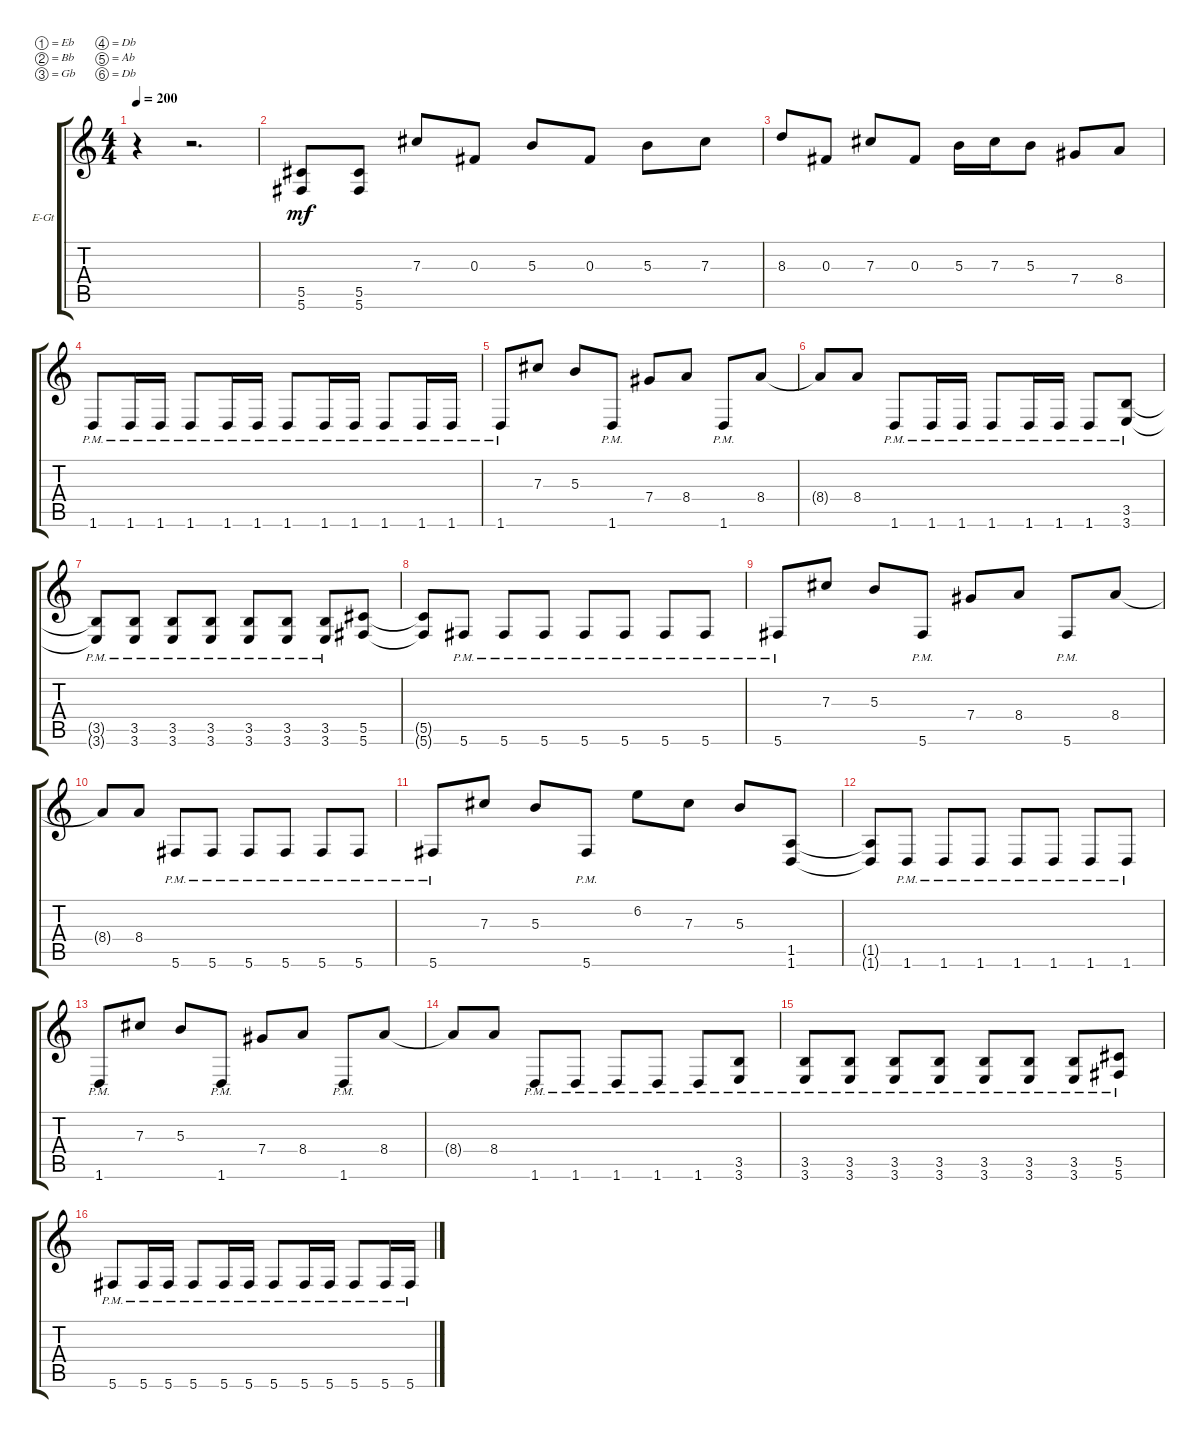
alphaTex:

\bracketExtendMode groupsimilarinstruments
\firstSystemTrackNameOrientation horizontal
\otherSystemsTrackNameOrientation horizontal
\track ("Lead Guitar" "E-Gt") {instrument electricguitarclean}
\staff {score tabs}
\tuning (Eb4 Bb3 Gb3 Db3 Ab2 Db2)
\ts (4 4)
\tempo 200
\clef g2
\ks c
r.4{dy mf} r.2{d} |
(5.6 5.5).8 (5.6 5.5).8 7.3.8 0.3.8 5.3.8 0.3.8 5.3.8 7.3.8 |
8.3.8 0.3.8 7.3.8 0.3.8 5.3.16 7.3.16 5.3.8 7.4.8 8.4.8 |
1.6{pm}.8 1.6{pm}.16 1.6{pm}.16 1.6{pm}.8 1.6{pm}.16 1.6{pm}.16 1.6{pm}.8 1.6{pm}.16 1.6{pm}.16 1.6{pm}.8 1.6{pm}.16 1.6{pm}.16 |
1.6{pm}.8 7.3.8 5.3.8 1.6{pm}.8 7.4.8 8.4.8 1.6{pm}.8 8.4.8 |
8.4{t}.8 8.4.8 1.6{pm}.8 1.6{pm}.16 1.6{pm}.16 1.6{pm}.8 1.6{pm}.16 1.6{pm}.16 1.6{pm}.8 (3.6{pm} 3.5{pm}).8 |
(3.6{pm t} 3.5{pm t}).8 (3.6{pm} 3.5{pm}).8 (3.6{pm} 3.5{pm}).8 (3.6{pm} 3.5{pm}).8 (3.6{pm} 3.5{pm}).8 (3.6{pm} 3.5{pm}).8 (3.6{pm} 3.5{pm}).8 (5.6 5.5).8 |
(5.6{t} 5.5{t}).8 5.6{pm}.8 5.6{pm}.8 5.6{pm}.8 5.6{pm}.8 5.6{pm}.8 5.6{pm}.8 5.6{pm}.8 |
5.6{pm}.8 7.3.8 5.3.8 5.6{pm}.8 7.4.8 8.4.8 5.6{pm}.8 8.4.8 |
8.4{t}.8 8.4.8 5.6{pm}.8 5.6{pm}.8 5.6{pm}.8 5.6{pm}.8 5.6{pm}.8 5.6{pm}.8 |
5.6{pm}.8 7.3.8 5.3.8 5.6{pm}.8 6.2.8 7.3.8 5.3.8 (1.5 1.6).8 |
(1.5{t} 1.6{t}).8 1.6{pm}.8 1.6{pm}.8 1.6{pm}.8 1.6{pm}.8 1.6{pm}.8 1.6{pm}.8 1.6{pm}.8 |
1.6{pm}.8 7.3.8 5.3.8 1.6{pm}.8 7.4.8 8.4.8 1.6{pm}.8 8.4.8 |
8.4{t}.8 8.4.8 1.6{pm}.8 1.6{pm}.8 1.6{pm}.8 1.6{pm}.8 1.6{pm}.8 (3.6{pm} 3.5{pm}).8 |
(3.6{pm} 3.5{pm}).8 (3.6{pm} 3.5{pm}).8 (3.6{pm} 3.5{pm}).8 (3.6{pm} 3.5{pm}).8 (3.6{pm} 3.5{pm}).8 (3.6{pm} 3.5{pm}).8 (3.6{pm} 3.5{pm}).8 (5.6{pm} 5.5).8 |
5.6{pm}.8 5.6{pm}.16 5.6{pm}.16 5.6{pm}.8 5.6{pm}.16 5.6{pm}.16 5.6{pm}.8 5.6{pm}.16 5.6{pm}.16 5.6{pm}.8 5.6{pm}.16 5.6{pm}.16
